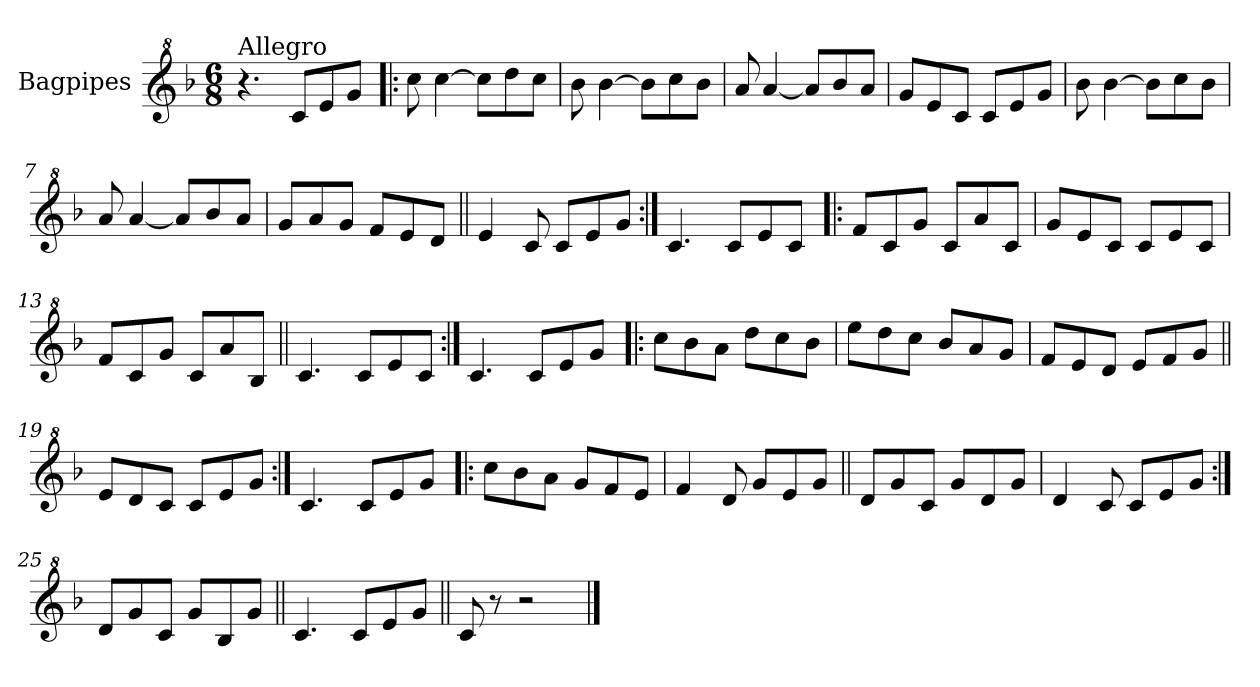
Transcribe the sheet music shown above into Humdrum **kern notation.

**kern
*part1
*staff1
*I"Bagpipes
*I'Bag
*clefG^2
*k[b-]
*F:
*M6/8
=1
!LO:TX:a:t=Allegro
4.r
8cc/L
8ee/
8gg/J
=2!|:
8ccc\
[4ccc\
8ccc\L]
8ddd\
8ccc\J
=3
8bb-\
[4bb-\
8bb-\L]
8ccc\
8bb-\J
=4
8aa/
[4aa/
8aa/L]
8bb-/
8aa/J
=5
8gg/L
8ee/
8cc/J
8cc/L
8ee/
8gg/J
=6
8bb-\
[4bb-\
8bb-\L]
8ccc\
8bb-\J
=7
8aa/
[4aa/
8aa/L]
8bb-/
8aa/J
!!LO:LB:g=z
=8
8gg/L
8aa/
8gg/J
8ff/L
8ee/
8dd/J
=9||
4ee/
8cc/
8cc/L
8ee/
8gg/J
=10:|!
4.cc/
8cc/L
8ee/
8cc/J
=11!|:
8ff/L
8cc/
8gg/J
8cc/L
8aa/
8cc/J
=12
8gg/L
8ee/
8cc/J
8cc/L
8ee/
8cc/J
=13
8ff/L
8cc/
8gg/J
8cc/L
8aa/
8b-/J
!!LO:LB:g=z
=14||
4.cc/
8cc/L
8ee/
8cc/J
=15:|!
4.cc/
8cc/L
8ee/
8gg/J
=16!|:
8ccc\L
8bb-\
8aa\J
8ddd\L
8ccc\
8bb-\J
=17
8eee\L
8ddd\
8ccc\J
8bb-/L
8aa/
8gg/J
=18
8ff/L
8ee/
8dd/J
8ee/L
8ff/
8gg/J
=19||
8ee/L
8dd/
8cc/J
8cc/L
8ee/
8gg/J
!!LO:LB:g=z
=20:|!
4.cc/
8cc/L
8ee/
8gg/J
=21!|:
8ccc\L
8bb-\
8aa\J
8gg/L
8ff/
8ee/J
=22
4ff/
8dd/
8gg/L
8ee/
8gg/J
=23||
8dd/L
8gg/
8cc/J
8gg/L
8dd/
8gg/J
=24
4dd/
8cc/
8cc/L
8ee/
8gg/J
=25:|!
8dd/L
8gg/
8cc/J
8gg/L
8b-/
8gg/J
!!LO:LB:g=z
=26||
4.cc/
8cc/L
8ee/
8gg/J
=27||
8cc/
8r
2r
==
*-
